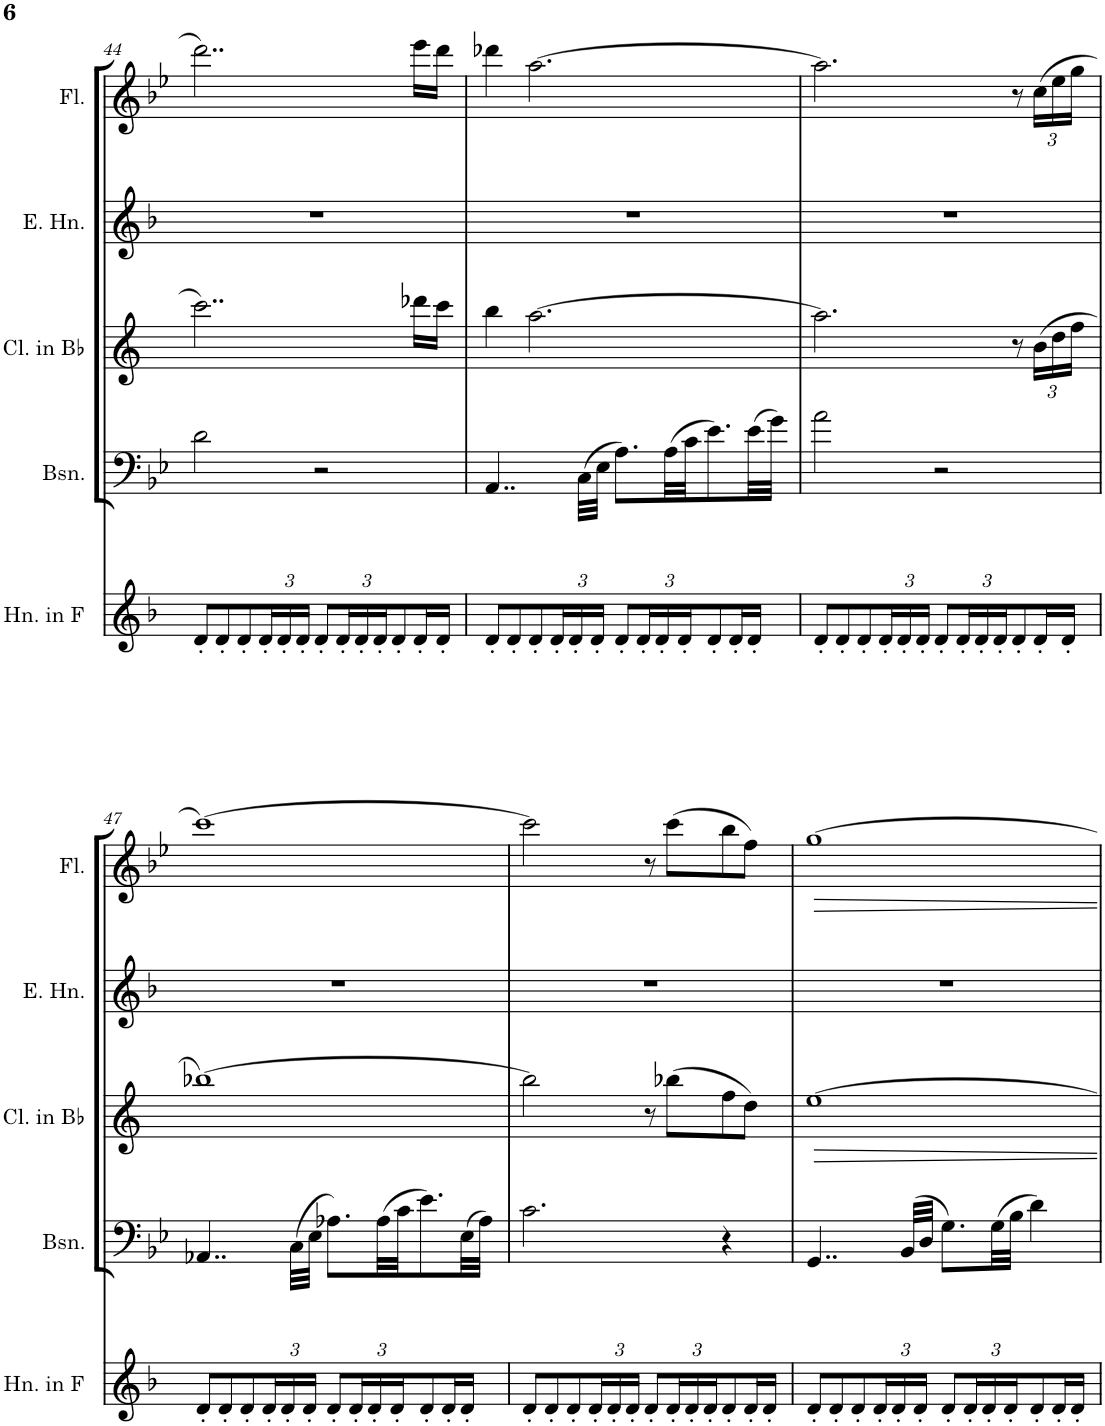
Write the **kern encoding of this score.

**kern	**kern	**kern	**kern	**kern
*part5	*part4	*part3	*part2	*part1
*staff5	*staff4	*staff3	*staff2	*staff1
*I"Horn in F	*I"Bassoon	*I"Clarinet in Bb	*I"English Horn	*I"Flute
*I'Hn. in F	*I'Bsn.	*I'Cl. in Bb	*I'E. Hn.	*I'Fl.
!!LO:PB:g=z
*clefG2	*clefF4	*clefG2	*clefG2	*clefG2
*Trd4c7	*	*Trd1c2	*Trd4c7	*
*k[b-]	*k[b-e-]	*k[]	*k[b-]	*k[b-e-]
*M2/2	*M2/2	*M2/2	*M2/2	*M2/2
*met(c|)	*met(c|)	*met(c|)	*met(c|)	*met(c|)
=44	=44	=44	=44	=44
8d'/L	2d\	2..ccc\	1r	2..ddd\
8d'/	.	.	.	.
8d'/	.	.	.	.
*Xbrackettup	*	*	*	*
24d'/L	.	.	.	.
24d'/	.	.	.	.
24d'/JJ	.	.	.	.
8d'/L	2r	.	.	.
24d'/L	.	.	.	.
24d'/	.	.	.	.
24d'/J	.	.	.	.
8d'/	.	.	.	.
16d'/L	.	16ddd-X\LL	.	16eee-\LL
16d'/JJ	.	16ccc\JJ	.	16ddd\JJ
=45	=45	=45	=45	=45
8d'/L	4..AA/	4bb\	1r	4ddd-X\
8d'/	.	.	.	.
8d'/	.	[2.aa\	.	[2.aa\
24d'/L	.	.	.	.
24d'/	.	.	.	.
.	(32C\LLL	.	.	.
24d'/JJ	.	.	.	.
.	32E-\JJJ	.	.	.
8d'/L	8.A\L)	.	.	.
24d'/L	.	.	.	.
24d'/	.	.	.	.
.	(32A\LL	.	.	.
24d'/J	.	.	.	.
.	32c\JJ	.	.	.
8d'/	8.e-\)	.	.	.
16d'/L	.	.	.	.
16d'/JJ	(32e-\LL	.	.	.
.	32g\JJJ)	.	.	.
=46	=46	=46	=46	=46
8d'/L	2a\	2.aa\]	1r	2.aa\]
8d'/	.	.	.	.
8d'/	.	.	.	.
24d'/L	.	.	.	.
24d'/	.	.	.	.
24d'/JJ	.	.	.	.
8d'/L	2r	.	.	.
24d'/L	.	.	.	.
24d'/	.	.	.	.
24d'/J	.	.	.	.
8d'/	.	8r	.	8r
*	*	*Xbrackettup	*	*Xbrackettup
16d'/L	.	(24b\LL	.	(24cc\LL
.	.	24dd\	.	24ee-\
16d'/JJ	.	.	.	.
.	.	24ff\JJ	.	24gg\JJ
!!LO:LB:g=z
=47	=47	=47	=47	=47
8d'/L	4..AA-X/	[1bb-X)	1r	[1ccc)
8d'/	.	.	.	.
8d'/	.	.	.	.
24d'/L	.	.	.	.
24d'/	.	.	.	.
.	(32C\LLL	.	.	.
24d'/JJ	.	.	.	.
.	32E-\JJJ	.	.	.
8d'/L	8.A-X\L)	.	.	.
24d'/L	.	.	.	.
24d'/	.	.	.	.
.	(32A-\LL	.	.	.
24d'/J	.	.	.	.
.	32c\JJ	.	.	.
8d'/	8.e-\)	.	.	.
16d'/L	.	.	.	.
16d'/JJ	(32E-\LL	.	.	.
.	32A-\JJJ)	.	.	.
=48	=48	=48	=48	=48
8d'/L	2.c\	2bb-\]	1r	2ccc\]
8d'/	.	.	.	.
8d'/	.	.	.	.
24d'/L	.	.	.	.
24d'/	.	.	.	.
24d'/JJ	.	.	.	.
8d'/L	.	8r	.	8r
24d'/L	.	(8bb-X\L	.	(8ccc\L
24d'/	.	.	.	.
24d'/J	.	.	.	.
8d'/	4r	8ff\	.	8bb-\
16d'/L	.	8dd\J)	.	8ff\J)
16d'/JJ	.	.	.	.
=49	=49	=49	=49	=49
8d'/L	4..GG/	[1ee	1r	[1gg
8d'/	.	.	.	.
8d'/	.	.	.	.
24d'/L	.	.	.	.
24d'/	.	.	.	.
.	(32BB-/LLL	.	.	.
24d'/JJ	.	.	.	.
.	32D/JJJ	.	.	.
8d'/L	8.G\L)	.	.	.
24d'/L	.	.	.	.
24d'/	.	.	.	.
.	(32G\LL	.	.	.
24d'/J	.	.	.	.
.	32B-\JJJ	.	.	.
8d'/	4d\)	.	.	.
16d'/L	.	.	.	.
16d'/JJ	.	.	.	.
=	=	=	=	=
*-	*-	*-	*-	*-
